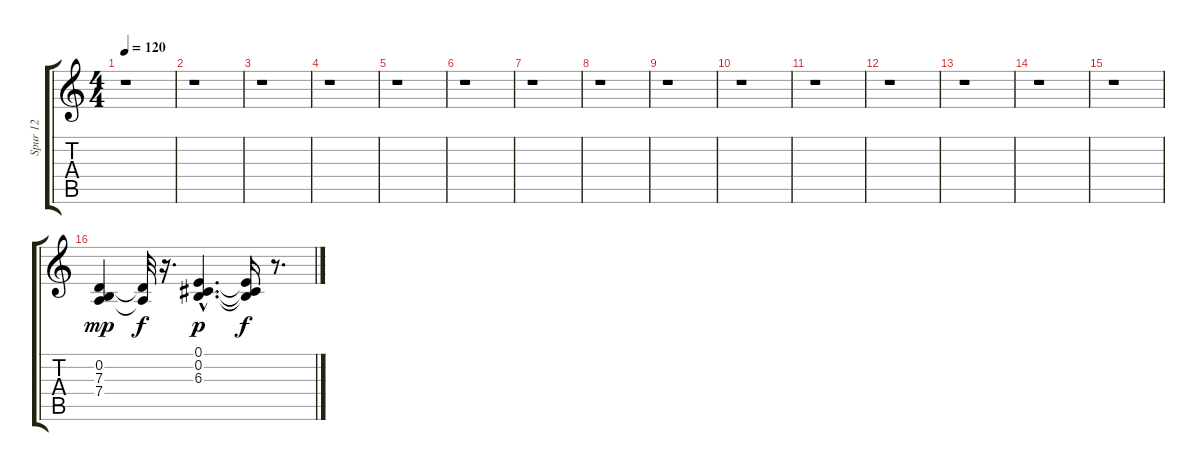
\track ("Spur 12" "Spur 12") {instrument synthstrings2}
\staff {score tabs}
\tuning (E4 B3 G3 D3 A2 E2) {hide}
\ts (4 4)
\tempo 120
\clef g2
\ks c
r.1{dy mp} |
r.1 |
r.1 |
r.1 |
r.1 |
r.1 |
r.1 |
r.1 |
r.1 |
r.1 |
r.1 |
r.1 |
r.1 |
r.1 |
r.1 |
(0.2 7.3 7.4).4 (7.3{t} 7.4{t}).32{dy f} r.16{d} (0.1{hac} 0.2{hac} 6.3{hac}).4{d dy p} (0.1{t} 0.2{t} 6.3{t}).16{dy f} r.8{d}
